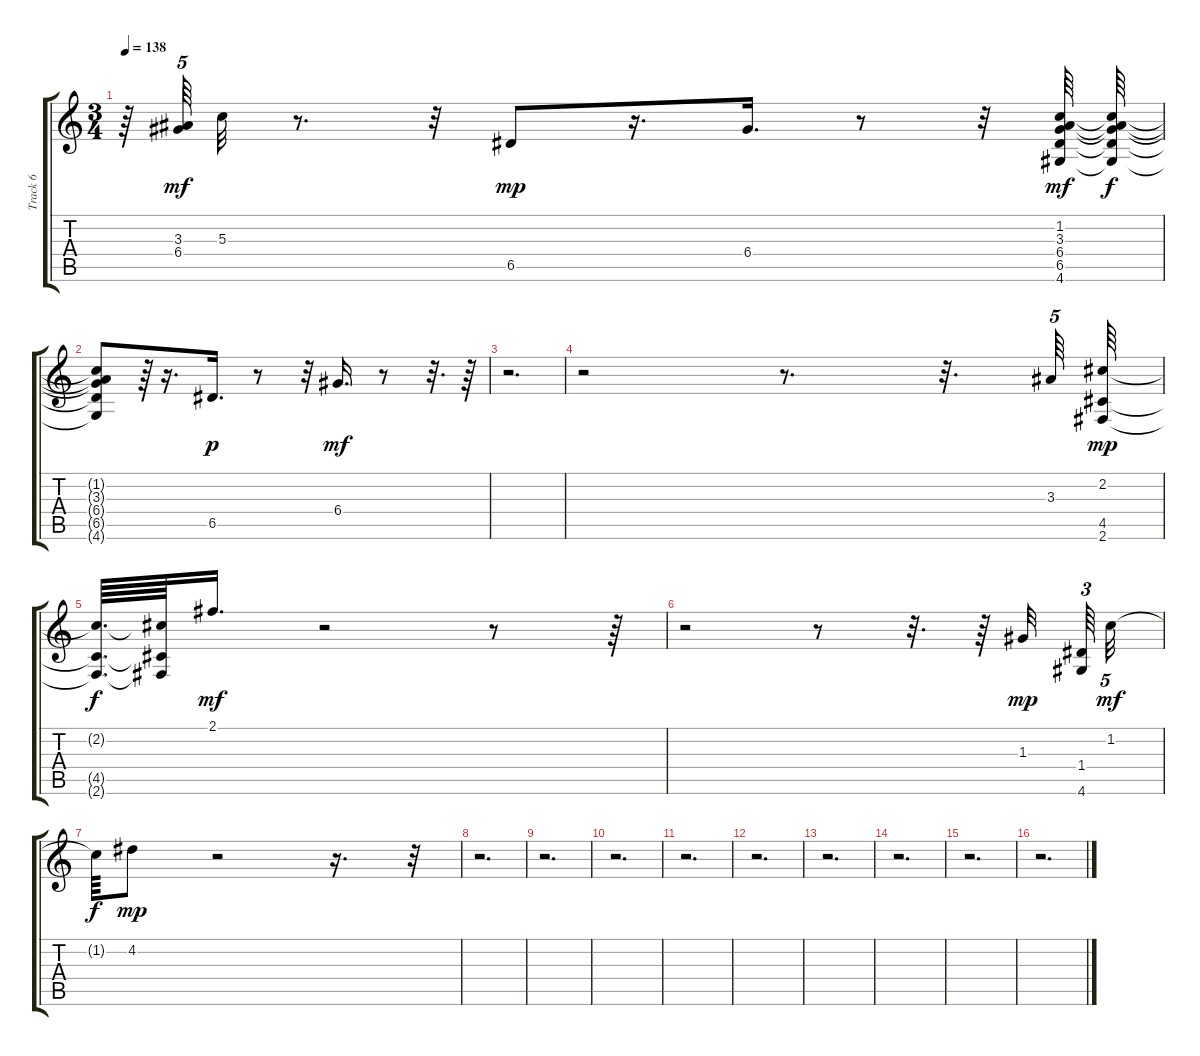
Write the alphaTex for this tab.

\track ("Track 6" "Track 6") {instrument acousticguitarsteel}
\staff {score tabs}
\tuning (E4 B3 G3 D3 A2 E2) {hide}
\ts (3 4)
\tempo 138
\clef g2
\ks c
r.64{dy mp} (3.3 6.4).64{tu (5 4) dy mf} 5.3.32 r.8{d} r.32 6.5.8{dy mp} r.16{d} 6.4.16{d} r.8 r.32 (1.2 3.3 6.4 6.5 4.6).64{dy mf} (1.2{t} 3.3{t} 6.4{t} 6.5{t} 4.6{t}).64{dy f} |
(1.2{t} 3.3{t} 6.4{t} 6.5{t} 4.6{t}).8 r.64 r.16{d} 6.5.16{d dy p} r.8 r.32 6.4.16{d dy mf} r.8 r.32{d} r.64 |
r.2{d} |
r.2 r.8{d} r.32{d} 3.3.64{tu (5 4)} (2.2 4.5 2.6).64{dy mp} |
(2.2{t} 4.5{t} 2.6{t}).64{d dy f} (2.2{t} 4.5{t} 2.6{t}).64 2.1.16{d dy mf} r.2 r.8 r.64 |
r.2 r.8 r.32{d} r.64 1.3.32{dy mp} (1.4 4.6).64{tu (3 2)} 1.2.32{tu (5 4) dy mf} |
1.2{t}.64{dy f} 4.2.8{dy mp} r.2 r.16{d} r.32{tu (5 4)} |
r.2{d} |
r.2{d} |
r.2{d} |
r.2{d} |
r.2{d} |
r.2{d} |
r.2{d} |
r.2{d} |
r.2{d}
